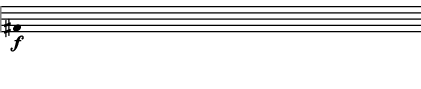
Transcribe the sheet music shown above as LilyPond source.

\version "2.24.3"
        \language "english"
#(set-global-staff-size 12)
\paper {
  #(set-paper-size '(cons (* 71.33866666666665 mm) (* 25 mm)))
  indent = 0\mm
  left-margin = 0\mm
  right-margin = 0\mm
  top-margin = 0\mm
  bottom-margin = 0\mm
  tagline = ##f
  print-page-number = ##f
}

\layout {
  line-width = 71.33866666666665\mm
  ragged-right = ##f
  \context {
    \Score
    \remove "Bar_number_engraver"
    \remove "Time_signature_engraver"
    \remove "Metronome_mark_engraver"
    \override SpacingSpanner.spacing-increment = #4
    \override SpacingSpanner.uniform-stretching = ##t
  }
  \context {
    \Staff
    \remove "Time_signature_engraver"
    \override Flag.stencil = #modern-straight-flag
    \remove "Clef_engraver"
    \override Stem.transparent = ##t
    \accidentalStyle "dodecaphonic"
    \remove "Bar_engraver"
  }
}

\score {
  \new StaffGroup <<
    \override Score.SystemStartBar.collapse-height = 2
    \override Score.SystemStartBar.X-offset = 0
    \override Score.SystemStartBar.color = #(rgb-color 0.51 0.51 0.51)
    \new Staff {
      
      \clef "treble"
      
      fs'4*563/100_\f
    }
  >>
}